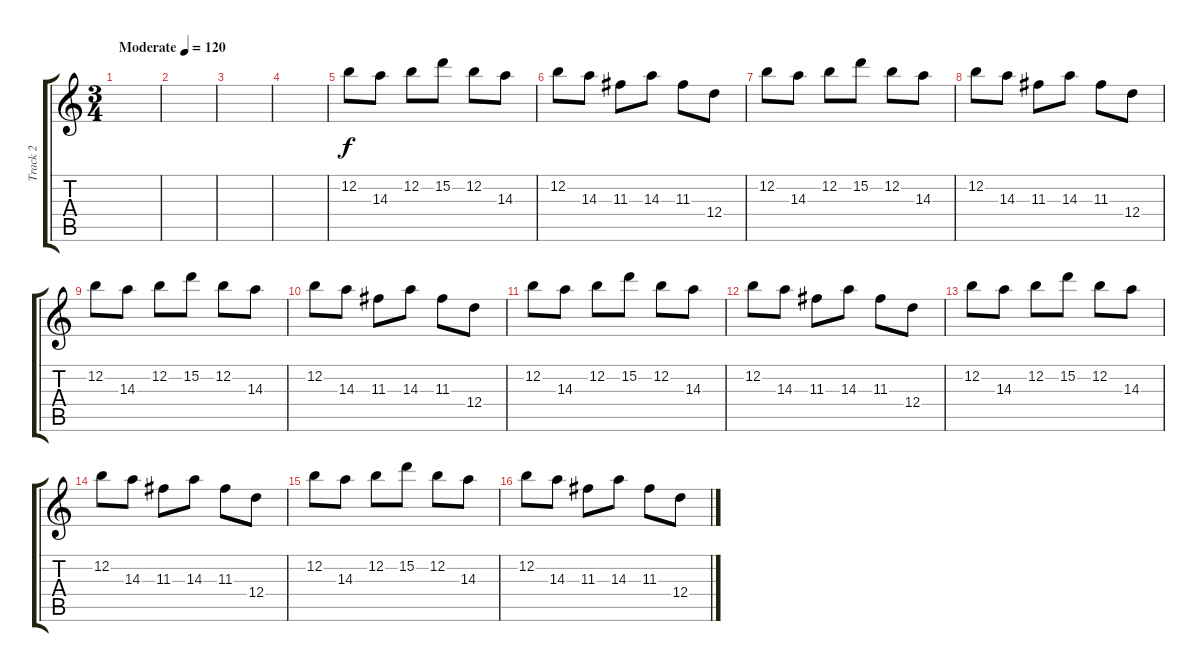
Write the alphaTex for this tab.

\track ("Track 2" "Track 2") {instrument electricguitarmuted}
\staff {score tabs}
\tuning (E4 B3 G3 D3 A2 E2) {hide}
\ts (3 4)
\tempo (120 "Moderate")
\clef g2
\ks c
|
|
|
|
12.2.8 14.3.8 12.2.8 15.2.8 12.2.8 14.3.8 |
12.2.8 14.3.8 11.3.8 14.3.8 11.3.8 12.4.8 |
12.2.8 14.3.8 12.2.8 15.2.8 12.2.8 14.3.8 |
12.2.8 14.3.8 11.3.8 14.3.8 11.3.8 12.4.8 |
12.2.8 14.3.8 12.2.8 15.2.8 12.2.8 14.3.8 |
12.2.8 14.3.8 11.3.8 14.3.8 11.3.8 12.4.8 |
12.2.8 14.3.8 12.2.8 15.2.8 12.2.8 14.3.8 |
12.2.8 14.3.8 11.3.8 14.3.8 11.3.8 12.4.8 |
12.2.8 14.3.8 12.2.8 15.2.8 12.2.8 14.3.8 |
12.2.8 14.3.8 11.3.8 14.3.8 11.3.8 12.4.8 |
12.2.8 14.3.8 12.2.8 15.2.8 12.2.8 14.3.8 |
12.2.8 14.3.8 11.3.8 14.3.8 11.3.8 12.4.8
